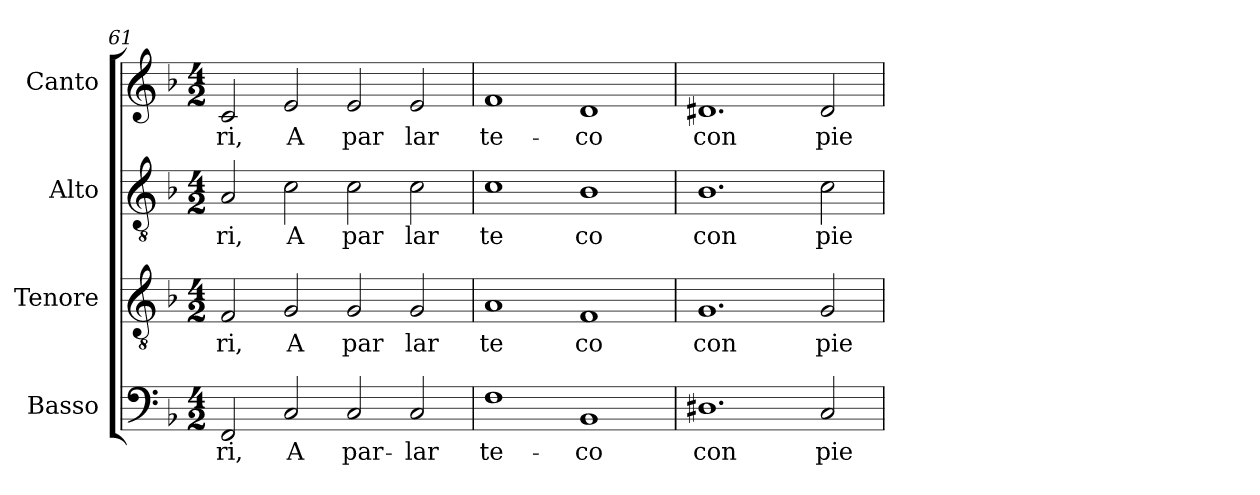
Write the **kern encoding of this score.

**kern	**text	**kern	**text	**kern	**text	**kern	**text
*part4	*part4	*part3	*part3	*part2	*part2	*part1	*part1
*staff4	*staff4	*staff3	*staff3	*staff2	*staff2	*staff1	*staff1
*I"Basso	*	*I"Tenore	*	*I"Alto	*	*I"Canto	*
*I'Basso	*	*I'Tenore	*	*I'Alto	*	*I'Canto	*
*clefF4	*	*clefGv2	*	*clefGv2	*	*clefG2	*
*ITrd-3c-5	*	*	*	*ITrd-3c-5	*	*ITrd-3c-5	*
*k[b-e-]	*	*k[b-]	*	*k[b-e-]	*	*k[b-e-]	*
*B-:	*	*F:	*	*B-:	*	*B-:	*
*M4/2	*	*M4/2	*	*M4/2	*	*M4/2	*
=61	=61	=61	=61	=61	=61	=61	=61
!	!LO:LY:b:cj	!	!LO:LY:b:cj	!	!LO:LY:b:cj	!	!LO:LY:b:cj
2BB-/	-ri,	2F/	ri,	2d/	ri,	2f/	ri,
!	!LO:LY:b:cj	!	!LO:LY:b:cj	!	!LO:LY:b:cj	!	!LO:LY:b:cj
2F/	A	2G/	A	2f\	A	2a/	A
!	!LO:LY:b:cj	!	!LO:LY:b:cj	!	!LO:LY:b:cj	!	!LO:LY:b:cj
2F/	par-	2G/	par	2f\	par	2a/	par
!	!LO:LY:b:cj	!	!LO:LY:b:cj	!	!LO:LY:b:cj	!	!LO:LY:b:cj
2F/	-lar	2G/	lar	2f\	lar	2a/	lar
!!LO:PB:g=z
=62	=62	=62	=62	=62	=62	=62	=62
!	!LO:LY:b:cj	!	!LO:LY:b:cj	!	!LO:LY:b:cj	!	!LO:LY:b:cj
1B-	te-	1A	te	1f	te	1b-	te-
!	!LO:LY:b:cj	!	!LO:LY:b:cj	!	!LO:LY:b:cj	!	!LO:LY:b:cj
1E-	-co	1F	co	1e-	co	1g	-co
=63	=63	=63	=63	=63	=63	=63	=63
!	!LO:LY:b:cj	!	!LO:LY:b:cj	!	!LO:LY:b:cj	!	!LO:LY:b:cj
1.G#X	con	1.G	con	1.e-	con	1.g#X	con
!	!LO:LY:b:cj	!	!LO:LY:b:cj	!	!LO:LY:b:cj	!	!LO:LY:b:cj
2F/	pie-	2G/	pie	2f\	pie	2g#/	pie-
=	=	=	=	=	=	=	=
*-	*-	*-	*-	*-	*-	*-	*-
